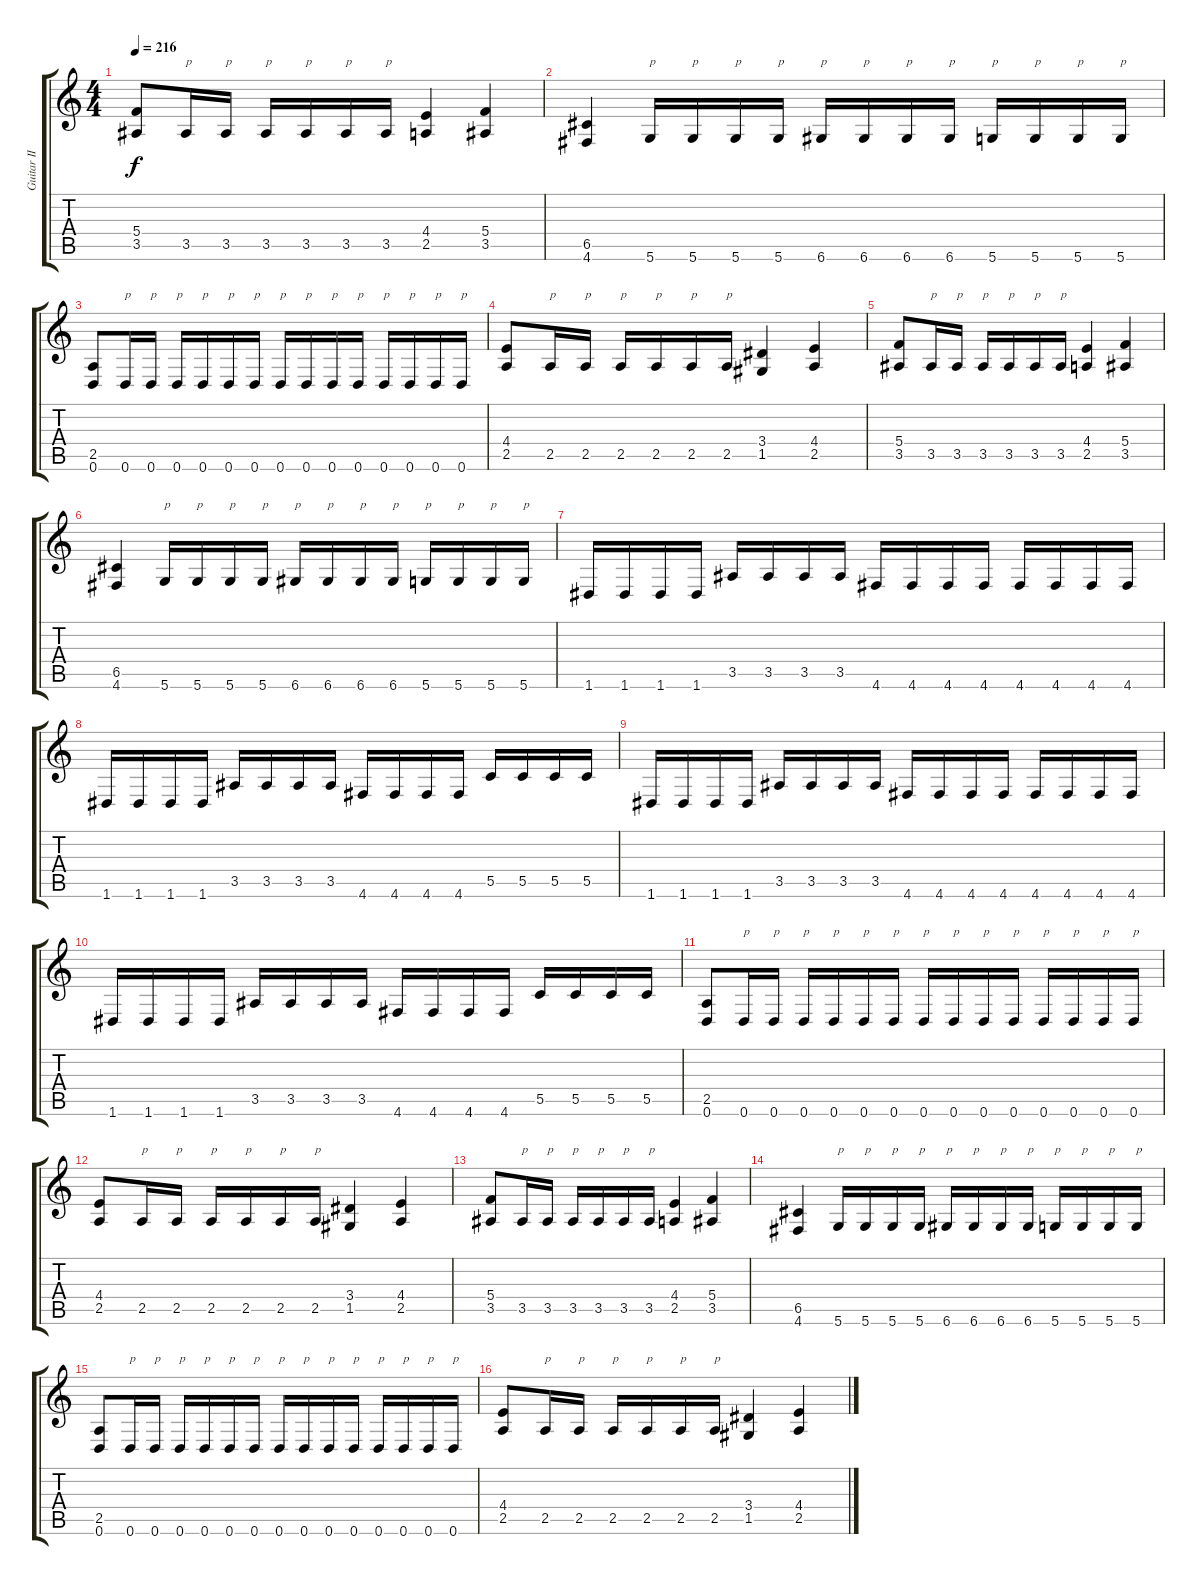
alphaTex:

\track ("Guitar II" "Guitar II") {instrument distortionguitar}
\staff {score tabs}
\tuning (D4 A3 F3 C3 G2 D2) {hide}
\ts (4 4)
\tempo 216
\clef g2
\ks c
(5.4 3.5).8{dy f} 3.5.16{txt "p"} 3.5.16{txt "p"} 3.5.16{txt "p"} 3.5.16{txt "p"} 3.5.16{txt "p"} 3.5.16{txt "p"} (4.4 2.5).4 (5.4 3.5).4 |
(6.5 4.6).4 5.6.16{txt "p"} 5.6.16{txt "p"} 5.6.16{txt "p"} 5.6.16{txt "p"} 6.6.16{txt "p"} 6.6.16{txt "p"} 6.6.16{txt "p"} 6.6.16{txt "p"} 5.6.16{txt "p"} 5.6.16{txt "p"} 5.6.16{txt "p"} 5.6.16{txt "p"} |
(2.5 0.6).8 0.6.16{txt "p"} 0.6.16{txt "p"} 0.6.16{txt "p"} 0.6.16{txt "p"} 0.6.16{txt "p"} 0.6.16{txt "p"} 0.6.16{txt "p"} 0.6.16{txt "p"} 0.6.16{txt "p"} 0.6.16{txt "p"} 0.6.16{txt "p"} 0.6.16{txt "p"} 0.6.16{txt "p"} 0.6.16{txt "p"} |
(4.4 2.5).8 2.5.16{txt "p"} 2.5.16{txt "p"} 2.5.16{txt "p"} 2.5.16{txt "p"} 2.5.16{txt "p"} 2.5.16{txt "p"} (3.4 1.5).4 (4.4 2.5).4 |
(5.4 3.5).8 3.5.16{txt "p"} 3.5.16{txt "p"} 3.5.16{txt "p"} 3.5.16{txt "p"} 3.5.16{txt "p"} 3.5.16{txt "p"} (4.4 2.5).4 (5.4 3.5).4 |
(6.5 4.6).4 5.6.16{txt "p"} 5.6.16{txt "p"} 5.6.16{txt "p"} 5.6.16{txt "p"} 6.6.16{txt "p"} 6.6.16{txt "p"} 6.6.16{txt "p"} 6.6.16{txt "p"} 5.6.16{txt "p"} 5.6.16{txt "p"} 5.6.16{txt "p"} 5.6.16{txt "p"} |
1.6.16 1.6.16 1.6.16 1.6.16 3.5.16 3.5.16 3.5.16 3.5.16 4.6.16 4.6.16 4.6.16 4.6.16 4.6.16 4.6.16 4.6.16 4.6.16 |
1.6.16 1.6.16 1.6.16 1.6.16 3.5.16 3.5.16 3.5.16 3.5.16 4.6.16 4.6.16 4.6.16 4.6.16 5.5.16 5.5.16 5.5.16 5.5.16 |
1.6.16 1.6.16 1.6.16 1.6.16 3.5.16 3.5.16 3.5.16 3.5.16 4.6.16 4.6.16 4.6.16 4.6.16 4.6.16 4.6.16 4.6.16 4.6.16 |
1.6.16 1.6.16 1.6.16 1.6.16 3.5.16 3.5.16 3.5.16 3.5.16 4.6.16 4.6.16 4.6.16 4.6.16 5.5.16 5.5.16 5.5.16 5.5.16 |
(2.5 0.6).8 0.6.16{txt "p"} 0.6.16{txt "p"} 0.6.16{txt "p"} 0.6.16{txt "p"} 0.6.16{txt "p"} 0.6.16{txt "p"} 0.6.16{txt "p"} 0.6.16{txt "p"} 0.6.16{txt "p"} 0.6.16{txt "p"} 0.6.16{txt "p"} 0.6.16{txt "p"} 0.6.16{txt "p"} 0.6.16{txt "p"} |
(4.4 2.5).8 2.5.16{txt "p"} 2.5.16{txt "p"} 2.5.16{txt "p"} 2.5.16{txt "p"} 2.5.16{txt "p"} 2.5.16{txt "p"} (3.4 1.5).4 (4.4 2.5).4 |
(5.4 3.5).8 3.5.16{txt "p"} 3.5.16{txt "p"} 3.5.16{txt "p"} 3.5.16{txt "p"} 3.5.16{txt "p"} 3.5.16{txt "p"} (4.4 2.5).4 (5.4 3.5).4 |
(6.5 4.6).4 5.6.16{txt "p"} 5.6.16{txt "p"} 5.6.16{txt "p"} 5.6.16{txt "p"} 6.6.16{txt "p"} 6.6.16{txt "p"} 6.6.16{txt "p"} 6.6.16{txt "p"} 5.6.16{txt "p"} 5.6.16{txt "p"} 5.6.16{txt "p"} 5.6.16{txt "p"} |
(2.5 0.6).8 0.6.16{txt "p"} 0.6.16{txt "p"} 0.6.16{txt "p"} 0.6.16{txt "p"} 0.6.16{txt "p"} 0.6.16{txt "p"} 0.6.16{txt "p"} 0.6.16{txt "p"} 0.6.16{txt "p"} 0.6.16{txt "p"} 0.6.16{txt "p"} 0.6.16{txt "p"} 0.6.16{txt "p"} 0.6.16{txt "p"} |
(4.4 2.5).8 2.5.16{txt "p"} 2.5.16{txt "p"} 2.5.16{txt "p"} 2.5.16{txt "p"} 2.5.16{txt "p"} 2.5.16{txt "p"} (3.4 1.5).4 (4.4 2.5).4
